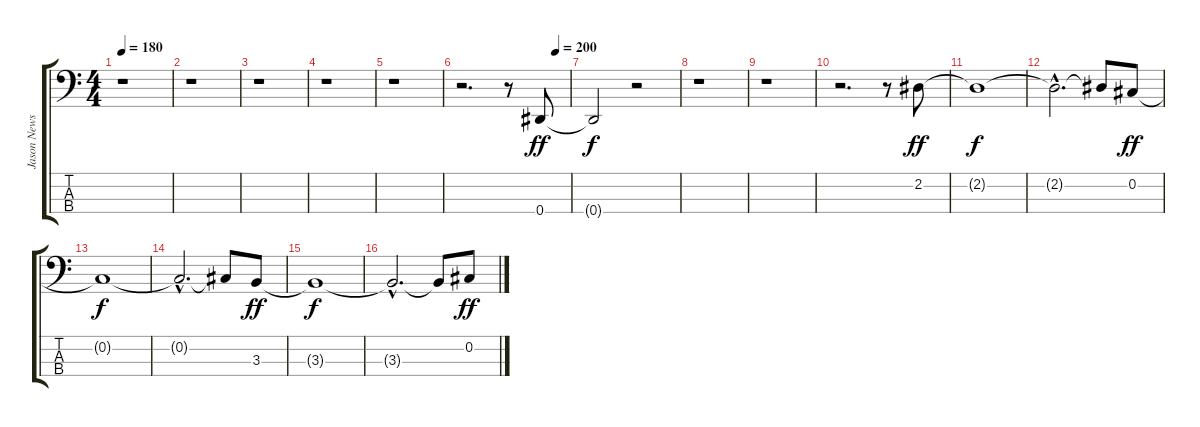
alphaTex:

\track ("Jason Newsted" "Jason News") {instrument electricbasspick}
\staff {score tabs}
\tuning (Gb2 Db2 Ab1 Eb1) {hide}
\ts (4 4)
\tempo 180
\clef f4
\ks c
r.1{dy ff instrument electricbasspick} |
r.1 |
r.1 |
r.1 |
r.1 |
\tempo (200 0.875)
r.2{d} r.8 0.4.8 |
0.4{t}.2{dy f} r.2 |
r.1 |
r.1 |
r.2{d} r.8 2.2.8{dy ff} |
2.2{t}.1{dy f} |
2.2{hac t}.2{d} 2.2{t}.8 0.2.8{dy ff} |
0.2{t}.1{dy f} |
0.2{hac t}.2{d} 0.2{t}.8 3.3.8{dy ff} |
3.3{t}.1{dy f} |
3.3{hac t}.2{d} 3.3{t}.8 0.2.8{dy ff}
